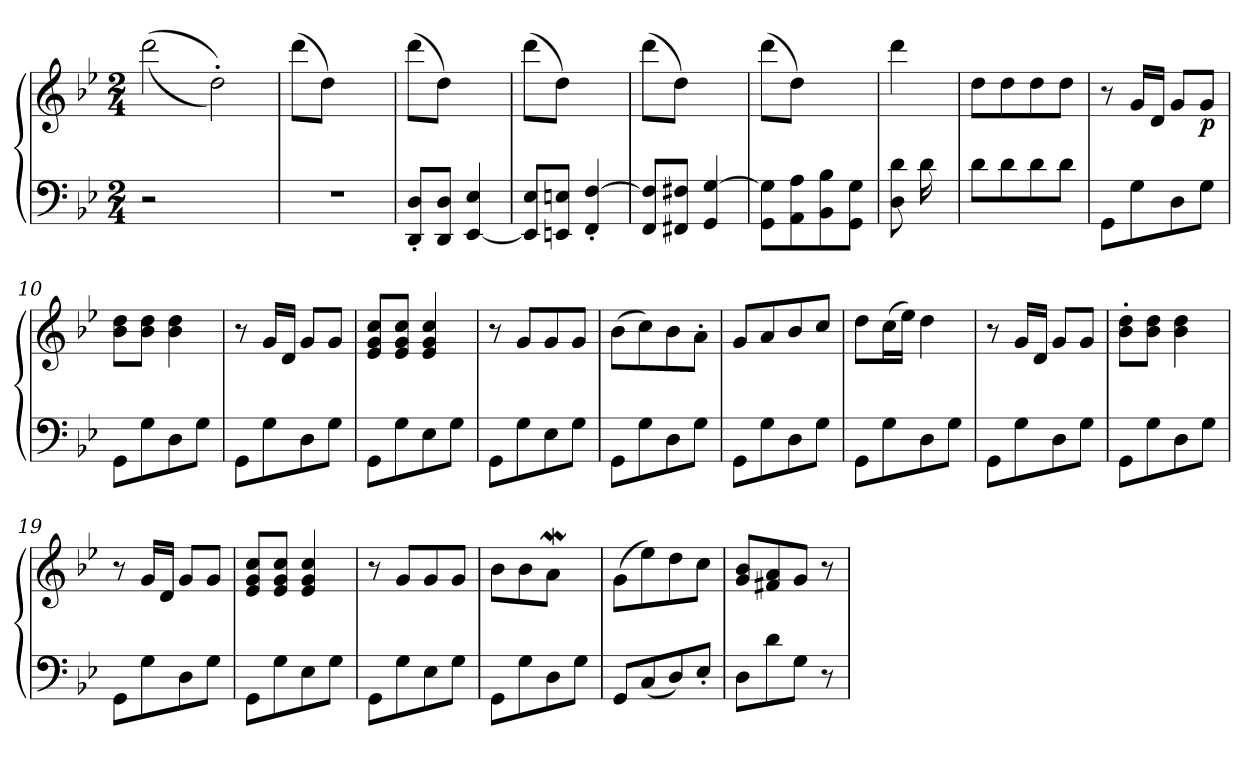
**kern	**kern	**dynam
*part1	*part1	*part1
*staff2	*staff1	*staff1/2
*clefF4	*clefG2	*
*k[b-e-]	*k[b-e-]	*
*M2/4	*M2/4	*
=1	=1	=1
!	!	!LO:DY:a
!	!	!LO:DY:n=1:b
2r	(>(<2ddd\	mp f
2ryy	2dd'\))	.
=2	=2	=2
2r	(>8ddd\L	.
.	8dd\J)	.
.	4ryy	.
=3	=3	=3
8DD'/ 8D'/L	(>8ddd\L	.
8DD/ 8D/J	8dd\J)	.
[4EE-/ 4E-/	4ryy	.
=4	=4	=4
8EE-]/ 8E-/L	(>8ddd\L	.
8EEn/ 8En/J	8dd\J)	.
4FF'/ [4F'/	4ryy	.
=5	=5	=5
8FF/ 8F]/L	(>8ddd\L	.
8FF#X/ 8F#X/J	8dd\J)	.
4GG/ [4G/	4ryy	.
=6	=6	=6
8GG\ 8G]\L	(>8ddd\L	.
8AA\ 8A\	8dd\J)	.
8BB-\ 8B-\	4ryy	.
8GG\ 8G\J	.	.
=7	=7	=7
8D\ 8d\	4ddd\	.
16d\	.	.
16ryy	.	.
=8	=8	=8
8d\L	8dd\L	.
8d\	8dd\	.
8d\	8dd\	.
8d\J	8dd\J	.
!!LO:LB:g=z
=9	=9	=9
8GG\L	8r	.
8G\	16g/LL	.
.	16d/JJ	.
8D\	8g/L	.
!	!	!LO:DY:b
8G\J	8g/J	p
=10	=10	=10
8GG\L	8b-\ 8dd\L	.
8G\	8b-\ 8dd\J	.
8D\	4b-\ 4dd\	.
8G\J	.	.
=11	=11	=11
8GG\L	8r	.
8G\	16g/LL	.
.	16d/JJ	.
8D\	8g/L	.
8G\J	8g/J	.
=12	=12	=12
8GG\L	8e-/ 8g/ 8cc/L	.
8G\	8e-/ 8g/ 8cc/J	.
8E-\	4e-/ 4g/ 4cc/	.
8G\J	.	.
!!LO:LB:g=z
=13	=13	=13
8GG\L	8r	.
8G\	8g/L	.
8E-\	8g/	.
8G\J	8g/J	.
=14	=14	=14
8GG\L	(>8b-\L	.
8G\	8cc\)	.
8D\	8b-\	.
8G\J	8a'\J	.
=15	=15	=15
8GG\L	8g/L	.
8G\	8a/	.
8D\	8b-/	.
8G\J	8cc/J	.
=16	=16	=16
8GG\L	8dd\L	.
8G\	(>16cc\L	.
.	16ee-\JJ)	.
8D\	4dd\	.
8G\J	.	.
!!LO:LB:g=z
=17	=17	=17
8GG\L	8r	.
8G\	16g/LL	.
.	16d/JJ	.
8D\	8g/L	.
8G\J	8g/J	.
=18	=18	=18
8GG\L	8b-'\ 8dd'\L	.
8G\	8b-\ 8dd\J	.
8D\	4b-\ 4dd\	.
8G\J	.	.
=19	=19	=19
8GG\L	8r	.
8G\	16g/LL	.
.	16d/JJ	.
8D\	8g/L	.
8G\J	8g/J	.
=20	=20	=20
8GG\L	8e-/ 8g/ 8cc/L	.
8G\	8e-/ 8g/ 8cc/J	.
8E-\	4e-/ 4g/ 4cc/	.
8G\J	.	.
!!LO:LB:g=z
=21	=21	=21
8GG\L	8r	.
8G\	8g/L	.
8E-\	8g/	.
8G\J	8g/J	.
=22	=22	=22
8GG\L	8b-\L	.
8G\	8b-\	.
8D\	8aW\J	.
8G\J	8ryy	.
=23	=23	=23
8GG/L	(>8g\L	.
(<8C/	8ee-\)	.
8D/)	8dd\	.
8E-'/J	8cc\J	.
=24	=24	=24
8D\L	8g/ 8b-/L	.
8d\	8f#X/ 8a/	.
8G\J	8g/J	.
8r	8r	.
=	=	=
*-	*-	*-
